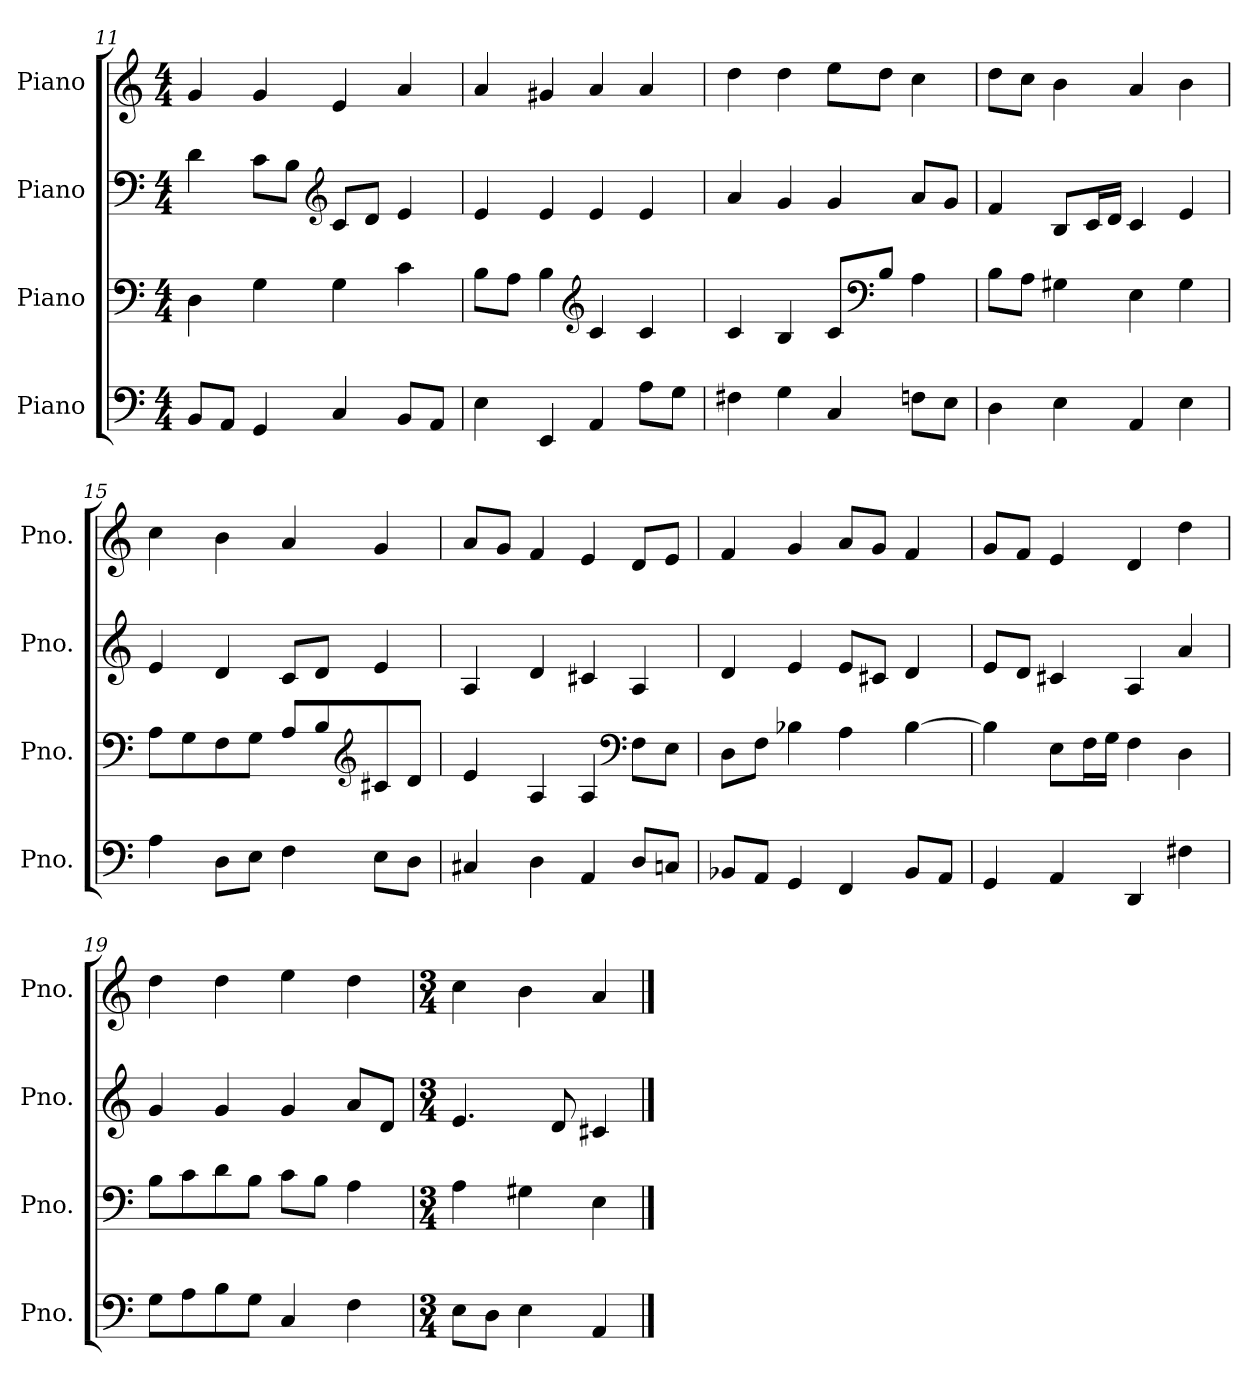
**kern	**kern	**kern	**kern
*part4	*part3	*part2	*part1
*staff4	*staff3	*staff2	*staff1
*I"Piano	*I"Piano	*I"Piano	*I"Piano
*I'Pno.	*I'Pno.	*I'Pno.	*I'Pno.
!!LO:LB:g=z
*clefF4	*clefF4	*clefF4	*clefG2
*k[]	*k[]	*k[]	*k[]
*M4/4	*M4/4	*M4/4	*M4/4
=11	=11	=11	=11
8BB/L	4D\	4d\	4g/
8AA/J	.	.	.
4GG/	4G\	8c\L	4g/
.	.	8B\J	.
*	*	*clefG2	*
4C/	4G\	8c/L	4e/
.	.	8d/J	.
8BB/L	4c\	4e/	4a/
8AA/J	.	.	.
=12	=12	=12	=12
4E\	8B\L	4e/	4a/
.	8A\J	.	.
4EE/	4B\	4e/	4g#X/
*	*clefG2	*	*
4AA/	4c/	4e/	4a/
8A\L	4c/	4e/	4a/
8G\J	.	.	.
=13	=13	=13	=13
4F#X\	4c/	4a/	4dd\
4G\	4B/	4g/	4dd\
4C/	8c/L	4g/	8ee\L
*	*clefF4	*	*
.	8B/J	.	8dd\J
8Fn\L	4A\	8a/L	4cc\
8E\J	.	8g/J	.
=14	=14	=14	=14
4D\	8B\L	4f/	8dd\L
.	8A\J	.	8cc\J
4E\	4G#X\	8B/L	4b\
.	.	16c/L	.
.	.	16d/JJ	.
4AA/	4E\	4c/	4a/
4E\	4G#\	4e/	4b\
!!LO:PB:g=z
=15	=15	=15	=15
4A\	8A\L	4e/	4cc\
.	8G\	.	.
8D\L	8F\	4d/	4b\
8E\J	8G\J	.	.
4F\	8A/L	8c/L	4a/
.	8B/	8d/J	.
*	*clefG2	*	*
8E\L	8c#X/	4e/	4g/
8D\J	8d/J	.	.
=16	=16	=16	=16
4C#X/	4e/	4A/	8a/L
.	.	.	8g/J
4D\	4A/	4d/	4f/
4AA/	4A/	4c#X/	4e/
*	*clefF4	*	*
8D/L	8F\L	4A/	8d/L
8Cn/J	8E\J	.	8e/J
=17	=17	=17	=17
8BB-X/L	8D\L	4d/	4f/
8AA/J	8F\J	.	.
4GG/	4B-X\	4e/	4g/
4FF/	4A\	8e/L	8a/L
.	.	8c#X/J	8g/J
8BB-/L	[4B-\	4d/	4f/
8AA/J	.	.	.
=18	=18	=18	=18
4GG/	4B-\]	8e/L	8g/L
.	.	8d/J	8f/J
4AA/	8E\L	4c#X/	4e/
.	16F\L	.	.
.	16G\JJ	.	.
4DD/	4F\	4A/	4d/
4F#X\	4D\	4a/	4dd\
!!LO:LB:g=z
=19	=19	=19	=19
8G\L	8B\L	4g/	4dd\
8A\	8c\	.	.
8B\	8d\	4g/	4dd\
8G\J	8B\J	.	.
4C/	8c\L	4g/	4ee\
.	8B\J	.	.
4F\	4A\	8a/L	4dd\
.	.	8d/J	.
=20	=20	=20	=20
*M3/4	*M3/4	*M3/4	*M3/4
8E\L	4A\	4.e/	4cc\
8D\J	.	.	.
4E\	4G#X\	.	4b\
.	.	8d/	.
4AA/	4E\	4c#X/	4a/
==	==	==	==
*-	*-	*-	*-
